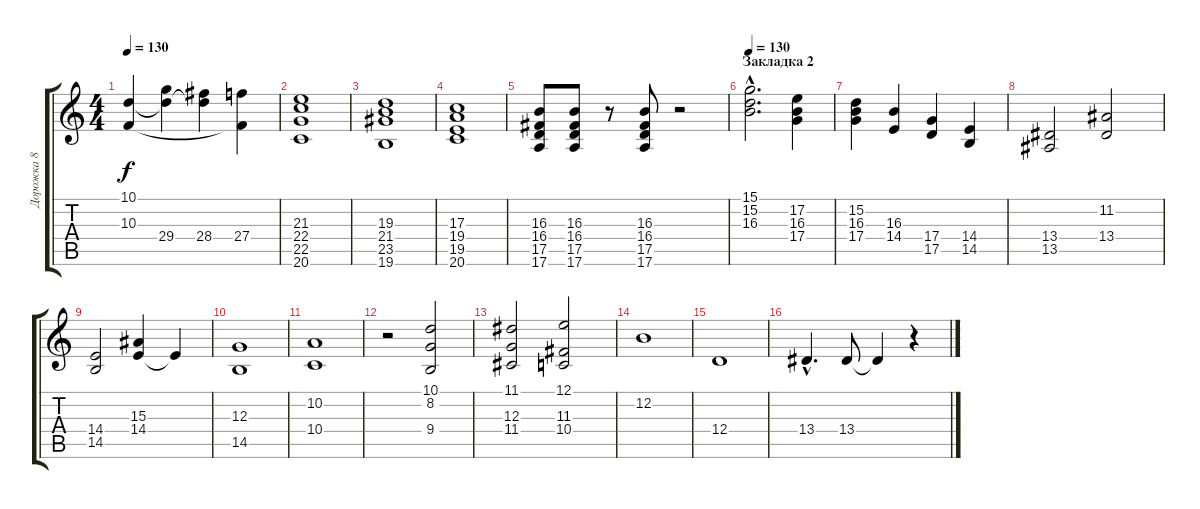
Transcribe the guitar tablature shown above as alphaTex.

\track ("Дорожка 8" "Дорожка 8") {instrument brasssection}
\staff {score tabs}
\tuning (E4 B3 G3 D3 A2 E2) {hide}
\ts (4 4)
\tempo 130
\clef g2
\ks c
(10.1 10.3).4{dy f} (10.1{t} 29.4).4 (10.1{t} 28.4).4 (10.3{t} 27.4).4 |
(21.3 22.4 22.5 20.6).1 |
(19.3 21.4 23.5 19.6).1 |
(17.3 19.4 19.5 20.6).1 |
(16.3 16.4 17.5 17.6).8 (16.3 16.4 17.5 17.6).8 r.8 (16.3 16.4 17.5 17.6).8 r.2 |
\section ("" "Закладка 2")
\tempo 130
(15.1{hac} 15.2{hac} 16.3{hac}).2{d} (17.2 16.3 17.4).4 |
(15.2 16.3 17.4).4 (16.3 14.4).4 (17.4 17.5).4 (14.4 14.5).4 |
(13.4 13.5).2 (11.2 13.4).2 |
(14.4 14.5).2 (15.3 14.4).4 14.4{t}.4 |
(12.3 14.5).1 |
(10.2 10.4).1 |
r.2 (10.1 8.2 9.4).2 |
(11.1 12.3 11.4).2 (12.1 11.3 10.4).2 |
12.2.1 |
12.4.1 |
13.4{hac}.4{d} 13.4.8 13.4{t}.4 r.4
